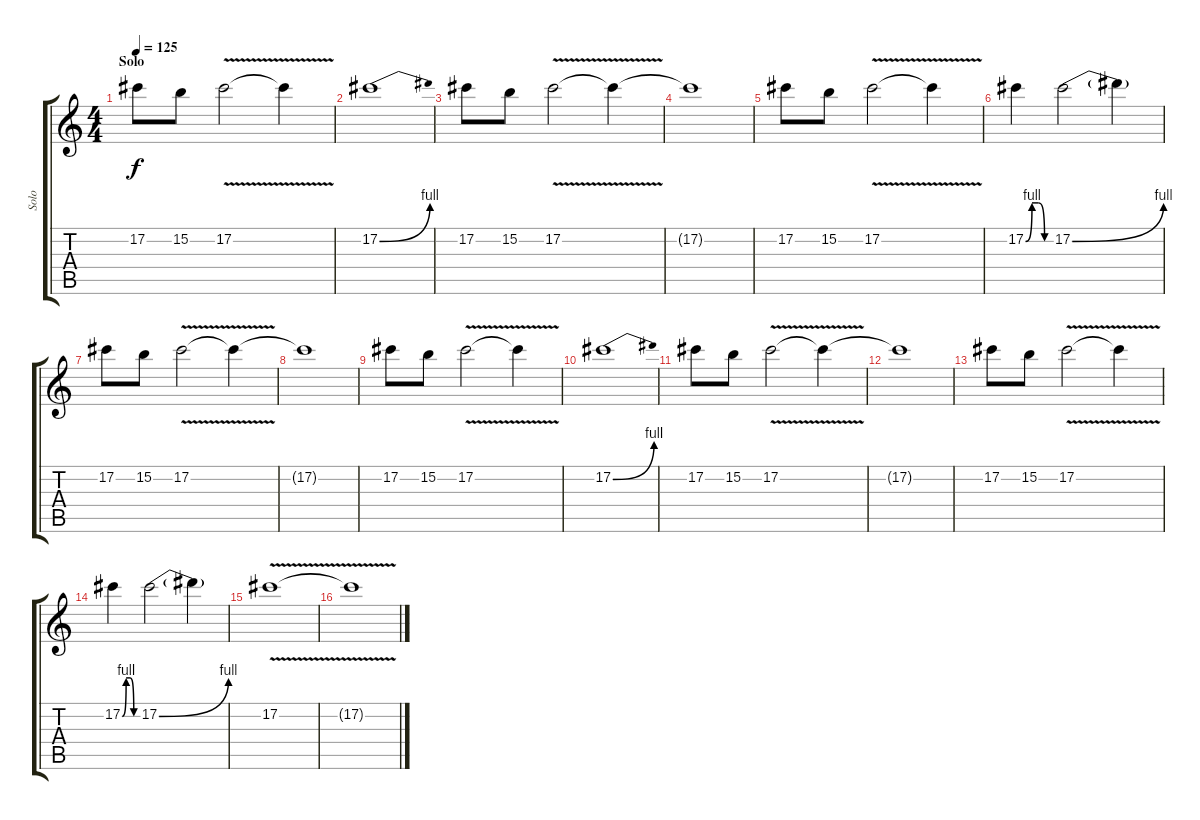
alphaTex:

\track ("Solo" "Solo") {instrument distortionguitar}
\staff {score tabs}
\tuning (Db4 Ab3 E3 B2 Gb2 Db2) {hide}
\ts (4 4)
\section ("" "Solo")
\tempo 125
\clef g2
\ks c
17.2.8{dy f} 15.2.8 17.2{v}.2 17.2{t}.4 |
17.2{be (bend 0 0 60 4)}.1 |
17.2.8 15.2.8 17.2{v}.2 17.2{t}.4 |
17.2{t}.1 |
17.2.8 15.2.8 17.2{v}.2 17.2{t}.4 |
17.2{be (custom 0 0 15 4 30 4 45 0 60 0)}.4 17.2{be (bend 0 0 60 4)}.2 17.2{t}.4 |
17.2.8 15.2.8 17.2{v}.2 17.2{t}.4 |
17.2{t}.1 |
17.2.8 15.2.8 17.2{v}.2 17.2{t}.4 |
17.2{be (bend 0 0 60 4)}.1 |
17.2.8 15.2.8 17.2{v}.2 17.2{t}.4 |
17.2{t}.1 |
17.2.8 15.2.8 17.2{v}.2 17.2{t}.4 |
17.2{be (custom 0 0 15 4 30 4 45 0 60 0)}.4 17.2{be (bend 0 0 60 4)}.2 17.2{t}.4 |
17.2{v}.1 |
17.2{t}.1
